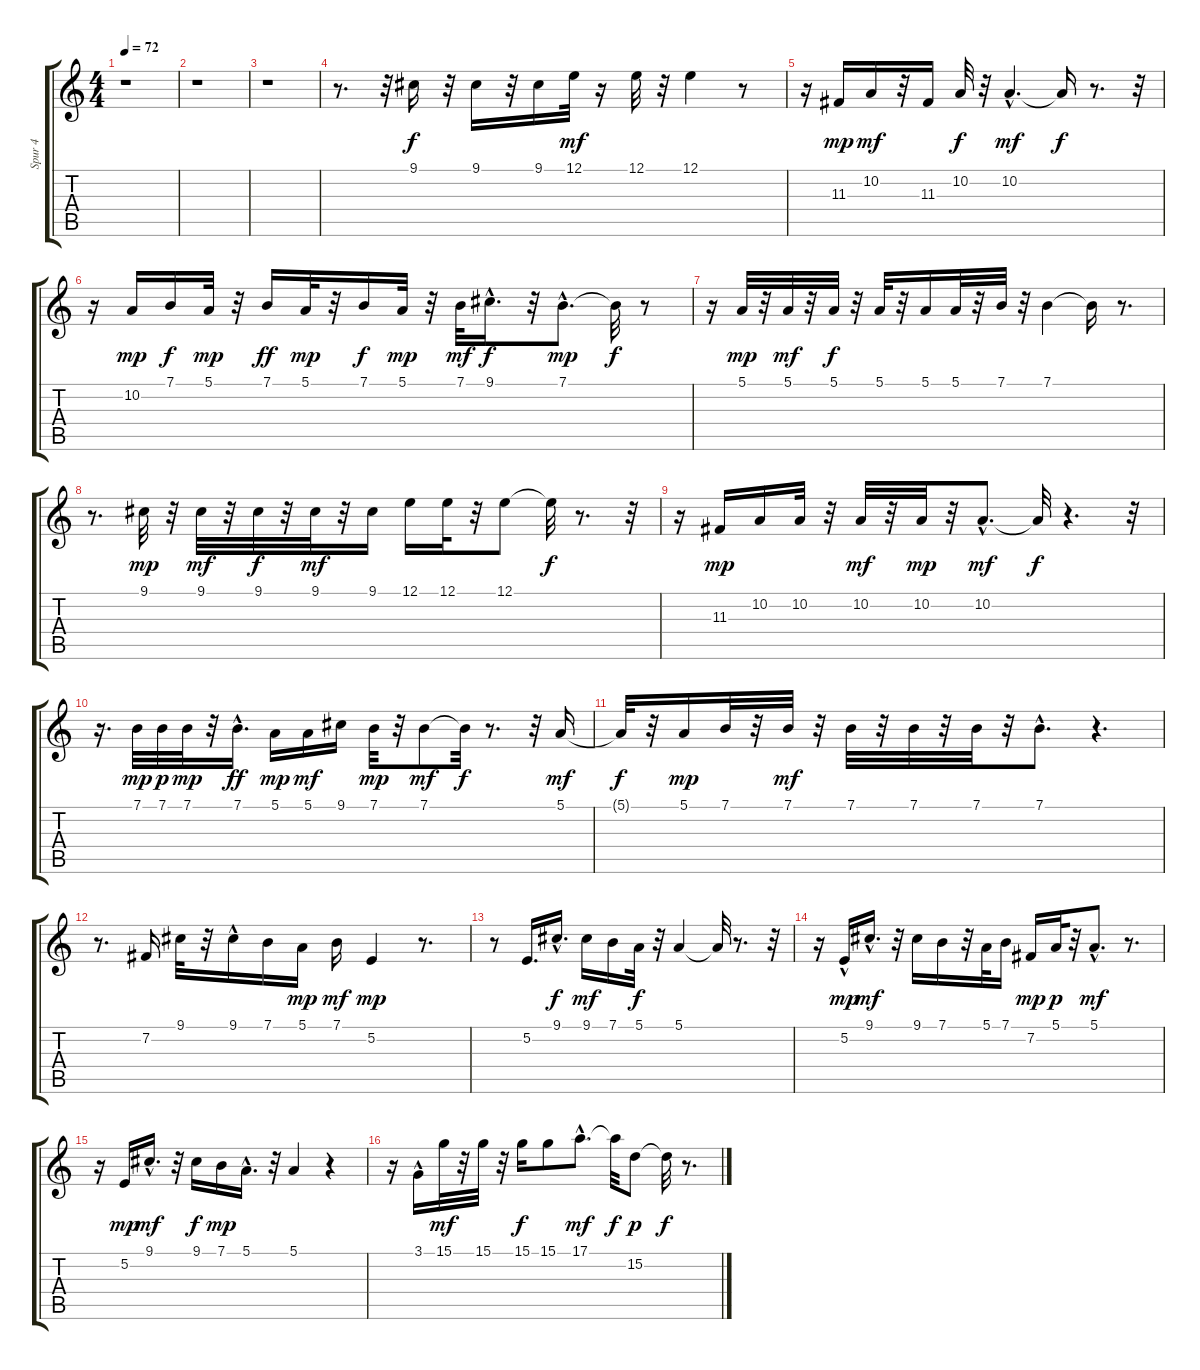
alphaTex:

\track ("Spur 4" "Spur 4") {instrument trumpet}
\staff {score tabs}
\tuning (E4 B3 G3 D3 A2 E2) {hide}
\ts (4 4)
\tempo 72
\clef g2
\ks c
r.1{dy f} |
r.1 |
r.1 |
r.8{d} r.32 9.1.16 r.32 9.1.16 r.32 9.1.16 12.1.32{dy mf} r.16 12.1.32 r.32 12.1.4 r.8 |
r.16 11.3.16{dy mp} 10.2.16{dy mf} r.32 11.3.16 10.2.32{dy f} r.32 10.2{hac}.4{d dy mf} 10.2{t}.16{dy f} r.8{d} r.32 |
r.16 10.2.16{dy mp} 7.1.16{dy f} 5.1.32{dy mp} r.32 7.1.16{dy ff} 5.1.32{dy mp} r.32 7.1.16{dy f} 5.1.32{dy mp} r.32 7.1.32{dy mf} 9.1{hac}.16{d dy f} r.32 7.1{hac}.8{d dy mp} 7.1{t}.32{dy f} r.8 |
r.16 5.1.32{dy mp} r.32 5.1.32{dy mf} r.32 5.1.32{dy f} r.32 5.1.32 r.32 5.1.16 5.1.32 r.32 7.1.32 r.32 7.1.4 7.1{t}.16 r.8{d} |
r.8{d} 9.1.32{dy mp} r.32 9.1.32{dy mf} r.32 9.1.32{dy f} r.32 9.1.32{dy mf} r.32 9.1.16 12.1.16 12.1.32 r.32 12.1.8 12.1{t}.32{dy f} r.8{d} r.32 |
r.16 11.3.16{dy mp} 10.2.16 10.2.32 r.32 10.2.32{dy mf} r.32 10.2.32{dy mp} r.32 10.2{hac}.8{d dy mf} 10.2{t}.32{dy f} r.4{d} r.32 |
r.16{d} 7.1.32{dy mp} 7.1.32{dy p} 7.1.32{dy mp} r.32 7.1{hac}.16{d dy ff} 5.1.16{dy mp} 5.1.16{dy mf} 9.1.16 7.1.32{dy mp} r.32 7.1.8{dy mf} 7.1{t}.32{dy f} r.8{d} r.32 5.1.16{dy mf} |
5.1{t}.32{dy f} r.32 5.1.16{dy mp} 7.1.32 r.32 7.1.32{dy mf} r.32 7.1.32 r.32 7.1.32 r.32 7.1.32 r.32 7.1{hac}.8{d} r.4{d} |
r.8{d} 7.2.16 9.1.32 r.32 9.1{hac}.16 7.1.16 5.1.16{dy mp} 7.1.16{dy mf} 5.2.4{dy mp} r.8{d} |
r.8 5.2.16{d} 9.1{hac}.16{d dy f} 9.1.16{dy mf} 7.1.16 5.1.32{dy f} r.32 5.1.4 5.1{t}.32 r.8{d} r.32 |
r.16 5.2{hac}.16{dy mp} 9.1{hac}.16{d dy mf} r.32 9.1.16 7.1.16 r.32 5.1.32 7.1.16 7.2.16{dy mp} 5.1.32{dy p} r.32 5.1{hac}.8{d dy mf} r.8{d} |
r.16 5.2.16{dy mp} 9.1{hac}.16{d dy mf} r.32 9.1.16{dy f} 7.1.16{dy mp} 5.1{hac}.16{d} r.32 5.1.4 r.4 |
r.16 3.1{hac}.16 15.1.32{dy mf} r.32 15.1.32 r.32 15.1.16{dy f} 15.1.8 17.1{hac}.8{d dy mf} 17.1{t}.32{dy f} 15.2.8{dy p} 15.2{t}.32{dy f} r.8{d}
